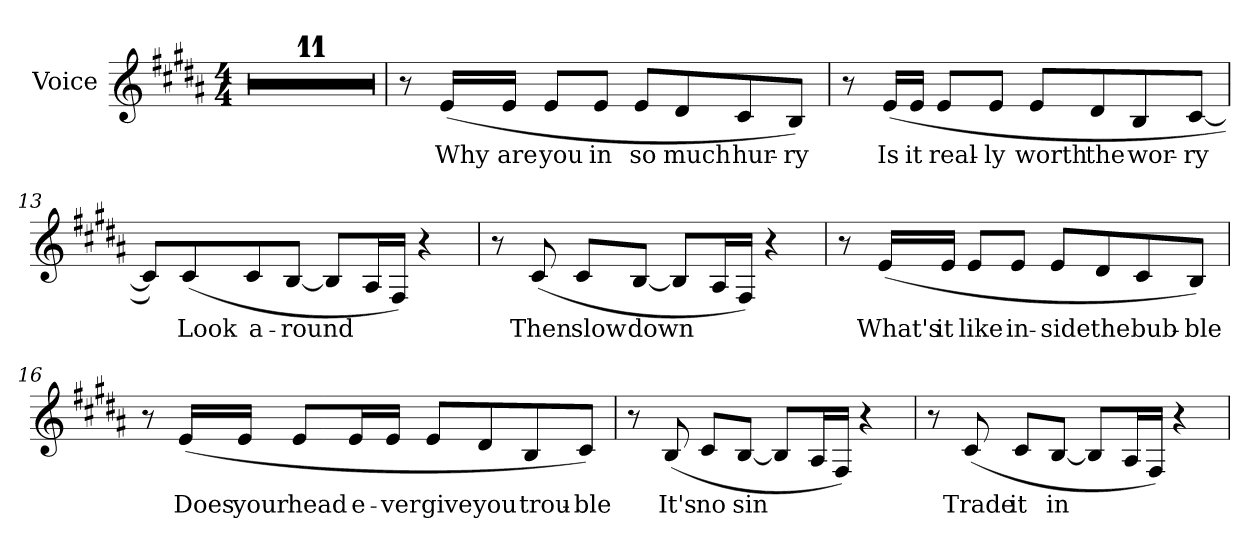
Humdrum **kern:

**kern	**text
*part1	*part1
*staff1	*staff1
*I"Voice	*
*I'Voice	*
!!LO:PB:g=z
*clefG2	*
*k[f#c#g#d#a#]	*
*B:	*
*M4/4	*
=	=
1r;<	.
=1	=1
1r	.
=2	=2
1r	.
=3	=3
1r	.
=4	=4
1r	.
=5	=5
1r	.
=6	=6
1r	.
=7	=7
1r	.
=8	=8
1r	.
=9	=9
1r	.
!!LO:LB:g=z
=10	=10
1r	.
=11	=11
8r	.
!	!LO:LY:b:color=#000000
(16ei/LL	Why
!	!LO:LY:b:color=#000000
16ei/JJ	are
!	!LO:LY:b:color=#000000
8ei/L	you
!	!LO:LY:b:color=#000000
8ei/J	in
!	!LO:LY:b:color=#000000
8ei/L	so
!	!LO:LY:b:color=#000000
8d#i/	much
!	!LO:LY:b:color=#000000
8c#i/	hur-
!	!LO:LY:b:color=#000000
8Bi/J)	-ry
=12	=12
8r	.
!	!LO:LY:b:color=#000000
(16ei/LL	Is
!	!LO:LY:b:color=#000000
16ei/JJ	it
!	!LO:LY:b:color=#000000
8ei/L	real-
!	!LO:LY:b:color=#000000
8ei/J	-ly
!	!LO:LY:b:color=#000000
8ei/L	worth
!	!LO:LY:b:color=#000000
8d#i/	the
!	!LO:LY:b:color=#000000
8Bi/	wor-
!	!LO:LY:b:color=#000000
[8c#i/J	-ry
!!LO:LB:g=z
=13	=13
8c#i/L])	.
!	!LO:LY:b:color=#000000
(8c#i/	Look
!	!LO:LY:b:color=#000000
8c#i/	a-
!	!LO:LY:b:color=#000000
[8Bi/J	-round
8Bi/L]	.
16A#i/L	.
16F#i/JJ)	.
4r	.
=14	=14
8r	.
!	!LO:LY:b:color=#000000
(8c#i/	Then
!	!LO:LY:b:color=#000000
8c#i/L	slow
!	!LO:LY:b:color=#000000
[8Bi/J	down
8Bi/L]	.
16A#i/L	.
16F#i/JJ)	.
4r	.
=15	=15
8r	.
!	!LO:LY:b:color=#000000
(16ei/LL	What's
!	!LO:LY:b:color=#000000
16ei/JJ	it
!	!LO:LY:b:color=#000000
8ei/L	like
!	!LO:LY:b:color=#000000
8ei/J	in-
!	!LO:LY:b:color=#000000
8ei/L	-side
!	!LO:LY:b:color=#000000
8d#i/	the
!	!LO:LY:b:color=#000000
8c#i/	bub-
!	!LO:LY:b:color=#000000
8Bi/J)	-ble
!!LO:LB:g=z
=16	=16
8r	.
!	!LO:LY:b:color=#000000
(16ei/LL	Does
!	!LO:LY:b:color=#000000
16ei/JJ	your
!	!LO:LY:b:color=#000000
8ei/L	head
!	!LO:LY:b:color=#000000
16ei/L	e-
!	!LO:LY:b:color=#000000
16ei/JJ	-ver
!	!LO:LY:b:color=#000000
8ei/L	give
!	!LO:LY:b:color=#000000
8d#i/	you
!	!LO:LY:b:color=#000000
8Bi/	trou-
!	!LO:LY:b:color=#000000
8c#i/J)	-ble
=17	=17
8r	.
!	!LO:LY:b:color=#000000
(8Bi/	It's
!	!LO:LY:b:color=#000000
8c#i/L	no
!	!LO:LY:b:color=#000000
[8Bi/J	sin
8Bi/L]	.
16A#i/L	.
16F#i/JJ)	.
4r	.
=18	=18
8r	.
!	!LO:LY:b:color=#000000
(8c#i/	Trade
!	!LO:LY:b:color=#000000
8c#i/L	it
!	!LO:LY:b:color=#000000
[8Bi/J	in
8Bi/L]	.
16A#i/L	.
16F#i/JJ)	.
4r	.
=	=
*-	*-
